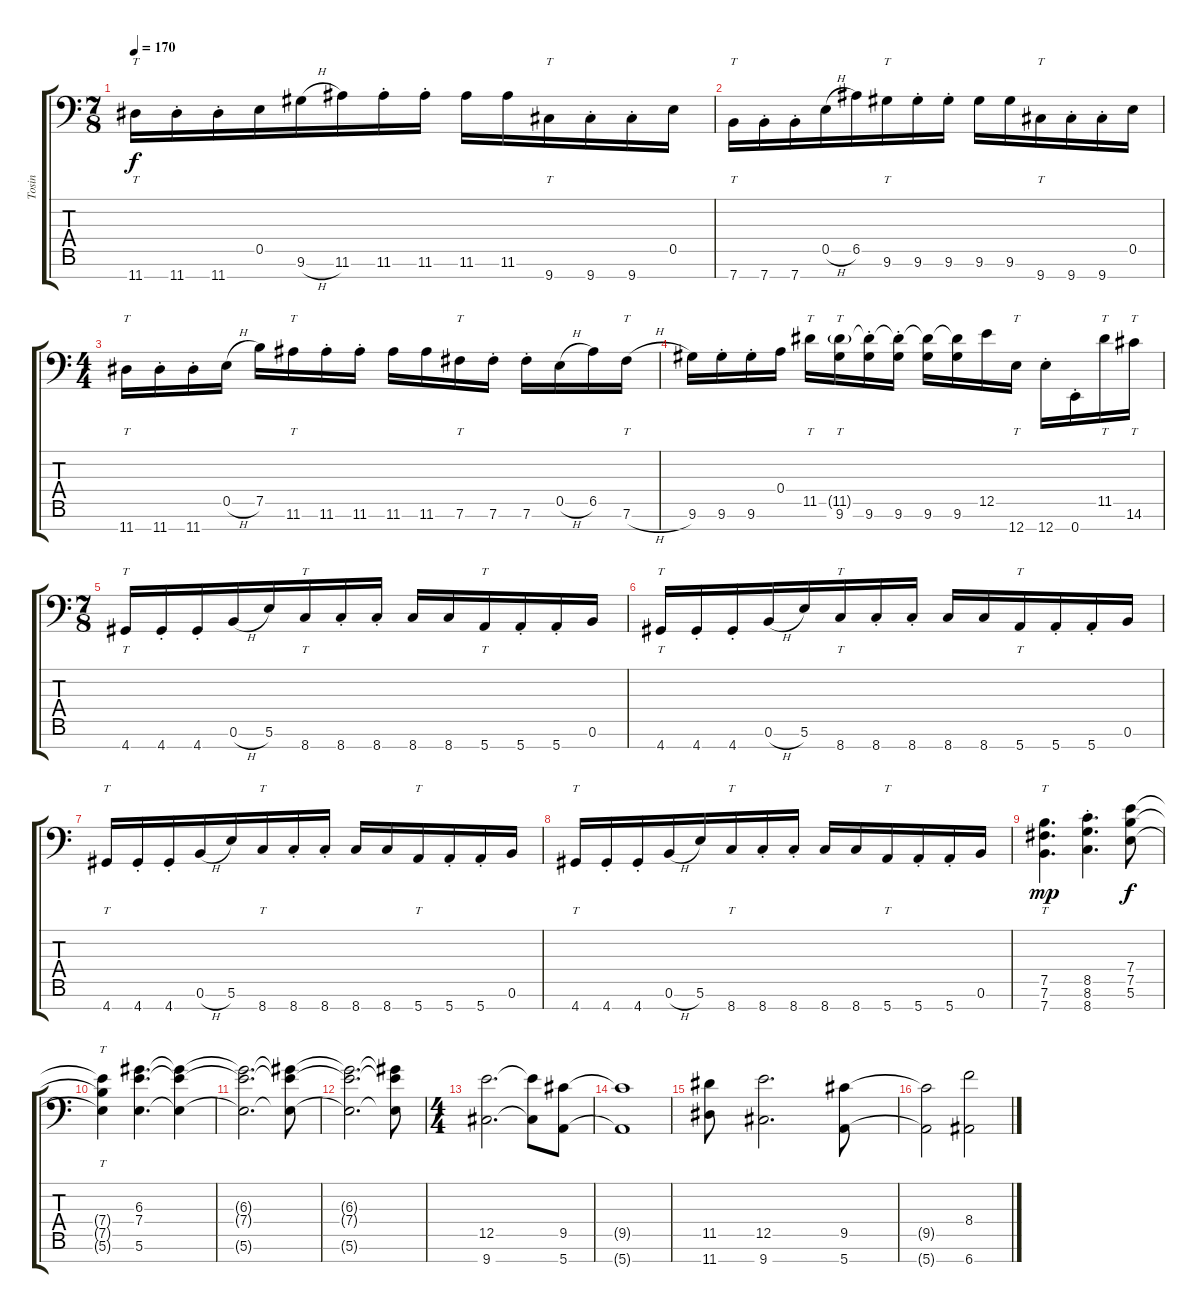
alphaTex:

\track ("Tosin" "Tosin") {instrument distortionguitar}
\staff {score tabs}
\tuning (B3 G3 D3 A2 E2 B1 E1) {hide}
\ts (7 8)
\tempo 170
\clef f4
\ks c
11.7.16{tt dy f} 11.7{st}.16 11.7{st}.16 0.5.16 9.6{h}.16 11.6.16 11.6{st}.16 11.6{st}.16 11.6.16 11.6.16 9.7.16{tt} 9.7{st}.16 9.7{st}.16 0.5.16 |
7.7.16{tt} 7.7{st}.16 7.7{st}.16 0.5{h}.16 6.5.16 9.6.16{tt} 9.6{st}.16 9.6{st}.16 9.6.16 9.6.16 9.7.16{tt} 9.7{st}.16 9.7{st}.16 0.5.16 |
\ts (4 4)
11.7.16{tt} 11.7{st}.16 11.7{st}.16 0.5{h}.16 7.5.16 11.6.16{tt} 11.6{st}.16 11.6{st}.16 11.6.16 11.6.16 7.6.16{tt} 7.6{st}.16 7.6{st}.16 0.5{h}.16 6.5.16 7.6{h}.16{tt} |
9.6.16 9.6{st}.16 9.6{st}.16 0.4.16 11.5.16{tt} (11.5{g} 9.6).16{tt} (11.5{t} 9.6{st}).16 (11.5{t} 9.6{st}).16 (11.5{t} 9.6).16 (11.5{t} 9.6).16 12.5.16 12.7.16{tt} 12.7{st}.16 0.7{st}.16 11.5.16{tt} 14.6.16{tt} |
\ts (7 8)
4.7.16{tt} 4.7{st}.16 4.7{st}.16 0.6{h}.16 5.6.16 8.7.16{tt} 8.7{st}.16 8.7{st}.16 8.7.16 8.7.16 5.7.16{tt} 5.7{st}.16 5.7{st}.16 0.6.16 |
4.7.16{tt} 4.7{st}.16 4.7{st}.16 0.6{h}.16 5.6.16 8.7.16{tt} 8.7{st}.16 8.7{st}.16 8.7.16 8.7.16 5.7.16{tt} 5.7{st}.16 5.7{st}.16 0.6.16 |
4.7.16{tt} 4.7{st}.16 4.7{st}.16 0.6{h}.16 5.6.16 8.7.16{tt} 8.7{st}.16 8.7{st}.16 8.7.16 8.7.16 5.7.16{tt} 5.7{st}.16 5.7{st}.16 0.6.16 |
4.7.16{tt} 4.7{st}.16 4.7{st}.16 0.6{h}.16 5.6.16 8.7.16{tt} 8.7{st}.16 8.7{st}.16 8.7.16 8.7.16 5.7.16{tt} 5.7{st}.16 5.7{st}.16 0.6.16 |
(7.5 7.6 7.7).4{tt d dy mp balance 8} (8.5 8.6 8.7{st}).4{d} (7.4 7.5 5.6).8{dy f} |
(7.4{t} 7.5{t} 5.6{t}).4{tt} (6.3 7.4 5.6).4{d volume 9} (6.3{t} 7.4{t} 5.6{t}).4 |
(6.3{t} 7.4{t} 5.6{t}).2{d} (6.3{t} 7.4{t} 5.6{t}).8 |
(6.3{t} 7.4{t} 5.6{t}).2{d} (6.3{t} 7.4{t} 5.6{t}).8 |
\ts (4 4)
(12.5 9.7).2{d volume 16 instrument electricguitarclean} (12.5{t} 9.7{t}).8 (9.5 5.7).8 |
(9.5{t} 5.7{t}).1 |
(11.5 11.7).8 (12.5 9.7).2{d} (9.5 5.7).8 |
(9.5{t} 5.7{t}).2 (8.4 6.7).2
